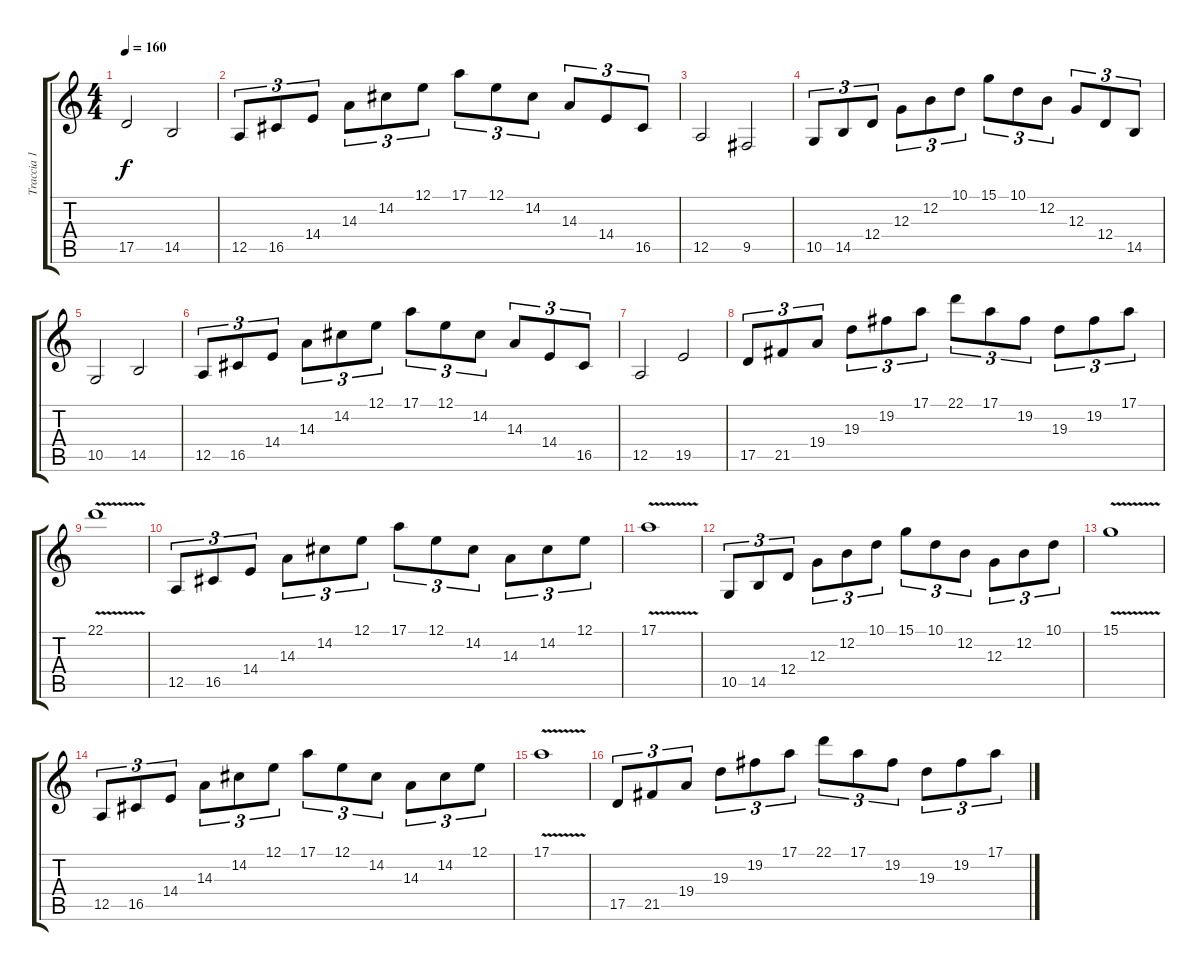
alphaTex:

\track ("Traccia 1" "Traccia 1") {instrument violin}
\staff {score tabs}
\tuning (E4 B3 G3 D3 A2 E2) {hide}
\ts (4 4)
\tempo 160
\clef g2
\ks c
17.5.2{dy f} 14.5.2 |
12.5.8{tu (3 2)} 16.5.8{tu (3 2)} 14.4.8{tu (3 2)} 14.3.8{tu (3 2)} 14.2.8{tu (3 2)} 12.1.8{tu (3 2)} 17.1.8{tu (3 2)} 12.1.8{tu (3 2)} 14.2.8{tu (3 2)} 14.3.8{tu (3 2)} 14.4.8{tu (3 2)} 16.5.8{tu (3 2)} |
12.5.2 9.5.2 |
10.5.8{tu (3 2)} 14.5.8{tu (3 2)} 12.4.8{tu (3 2)} 12.3.8{tu (3 2)} 12.2.8{tu (3 2)} 10.1.8{tu (3 2)} 15.1.8{tu (3 2)} 10.1.8{tu (3 2)} 12.2.8{tu (3 2)} 12.3.8{tu (3 2)} 12.4.8{tu (3 2)} 14.5.8{tu (3 2)} |
10.5.2 14.5.2 |
12.5.8{tu (3 2)} 16.5.8{tu (3 2)} 14.4.8{tu (3 2)} 14.3.8{tu (3 2)} 14.2.8{tu (3 2)} 12.1.8{tu (3 2)} 17.1.8{tu (3 2)} 12.1.8{tu (3 2)} 14.2.8{tu (3 2)} 14.3.8{tu (3 2)} 14.4.8{tu (3 2)} 16.5.8{tu (3 2)} |
12.5.2 19.5.2 |
17.5.8{tu (3 2)} 21.5.8{tu (3 2)} 19.4.8{tu (3 2)} 19.3.8{tu (3 2)} 19.2.8{tu (3 2)} 17.1.8{tu (3 2)} 22.1.8{tu (3 2)} 17.1.8{tu (3 2)} 19.2.8{tu (3 2)} 19.3.8{tu (3 2)} 19.2.8{tu (3 2)} 17.1.8{tu (3 2)} |
22.1{v}.1 |
12.5.8{tu (3 2)} 16.5.8{tu (3 2)} 14.4.8{tu (3 2)} 14.3.8{tu (3 2)} 14.2.8{tu (3 2)} 12.1.8{tu (3 2)} 17.1.8{tu (3 2)} 12.1.8{tu (3 2)} 14.2.8{tu (3 2)} 14.3.8{tu (3 2)} 14.2.8{tu (3 2)} 12.1.8{tu (3 2)} |
17.1{v}.1 |
10.5.8{tu (3 2)} 14.5.8{tu (3 2)} 12.4.8{tu (3 2)} 12.3.8{tu (3 2)} 12.2.8{tu (3 2)} 10.1.8{tu (3 2)} 15.1.8{tu (3 2)} 10.1.8{tu (3 2)} 12.2.8{tu (3 2)} 12.3.8{tu (3 2)} 12.2.8{tu (3 2)} 10.1.8{tu (3 2)} |
15.1{v}.1 |
12.5.8{tu (3 2)} 16.5.8{tu (3 2)} 14.4.8{tu (3 2)} 14.3.8{tu (3 2)} 14.2.8{tu (3 2)} 12.1.8{tu (3 2)} 17.1.8{tu (3 2)} 12.1.8{tu (3 2)} 14.2.8{tu (3 2)} 14.3.8{tu (3 2)} 14.2.8{tu (3 2)} 12.1.8{tu (3 2)} |
17.1{v}.1 |
17.5.8{tu (3 2)} 21.5.8{tu (3 2)} 19.4.8{tu (3 2)} 19.3.8{tu (3 2)} 19.2.8{tu (3 2)} 17.1.8{tu (3 2)} 22.1.8{tu (3 2)} 17.1.8{tu (3 2)} 19.2.8{tu (3 2)} 19.3.8{tu (3 2)} 19.2.8{tu (3 2)} 17.1.8{tu (3 2)}
